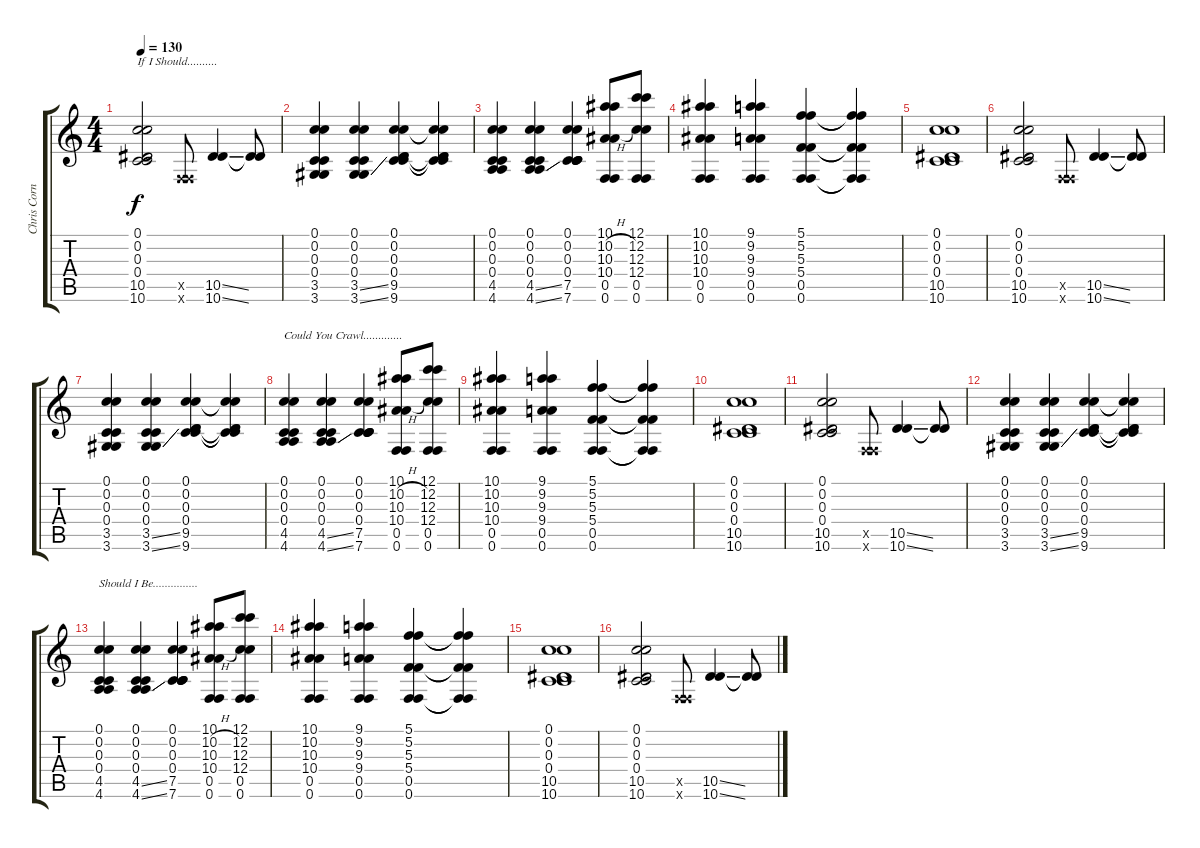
\track ("Chris Cornell" "Chris Corn") {instrument acousticguitarnylon}
\staff {score tabs}
\tuning (C4 C4 C3 C3 F2 F2) {hide}
\ts (4 4)
\tempo 130
\clef g2
\ks c
(0.1 0.2 0.3 0.4 10.5 10.6).2{txt "If I Should.........." dy f} (0.5{x} 0.6{x}).8 (10.5{ss} 10.6{ss}).4 (10.5{t} 10.6{t}).8 |
(0.1 0.2 0.3 0.4 3.5 3.6).4 (0.1 0.2 0.3 0.4 3.5{ss} 3.6{ss}).4 (0.1 0.2 0.3 0.4 9.5 9.6).4 (0.1{t} 0.2{t} 0.3{t} 0.4{t} 9.5{t} 9.6{t}).4 |
(0.1 0.2 0.3 0.4 4.5 4.6).4 (0.1 0.2 0.3 0.4 4.5{ss} 4.6{ss}).4 (0.1 0.2 0.3 0.4 7.5 7.6).4 (10.1{h} 10.2{h} 10.3{h} 10.4{h} 0.5 0.6).8 (12.1 12.2 12.3 12.4 0.5 0.6).8 |
(10.1 10.2 10.3 10.4 0.5 0.6).4 (9.1 9.2 9.3 9.4 0.5 0.6).4 (5.1 5.2 5.3 5.4 0.5 0.6).4 (5.1{t} 5.2{t} 5.3{t} 5.4{t} 0.5{t} 0.6{t}).4 |
(0.1 0.2 0.3 0.4 10.5 10.6).1 |
(0.1 0.2 0.3 0.4 10.5 10.6).2 (0.5{x} 0.6{x}).8 (10.5{ss} 10.6{ss}).4 (10.5{t} 10.6{t}).8 |
(0.1 0.2 0.3 0.4 3.5 3.6).4 (0.1 0.2 0.3 0.4 3.5{ss} 3.6{ss}).4 (0.1 0.2 0.3 0.4 9.5 9.6).4 (0.1{t} 0.2{t} 0.3{t} 0.4{t} 9.5{t} 9.6{t}).4 |
(0.1 0.2 0.3 0.4 4.5 4.6).4{txt "Could You Crawl............."} (0.1 0.2 0.3 0.4 4.5{ss} 4.6{ss}).4 (0.1 0.2 0.3 0.4 7.5 7.6).4 (10.1{h} 10.2{h} 10.3{h} 10.4{h} 0.5 0.6).8 (12.1 12.2 12.3 12.4 0.5 0.6).8 |
(10.1 10.2 10.3 10.4 0.5 0.6).4 (9.1 9.2 9.3 9.4 0.5 0.6).4 (5.1 5.2 5.3 5.4 0.5 0.6).4 (5.1{t} 5.2{t} 5.3{t} 5.4{t} 0.5{t} 0.6{t}).4 |
(0.1 0.2 0.3 0.4 10.5 10.6).1 |
(0.1 0.2 0.3 0.4 10.5 10.6).2 (0.5{x} 0.6{x}).8 (10.5{ss} 10.6{ss}).4 (10.5{t} 10.6{t}).8 |
(0.1 0.2 0.3 0.4 3.5 3.6).4 (0.1 0.2 0.3 0.4 3.5{ss} 3.6{ss}).4 (0.1 0.2 0.3 0.4 9.5 9.6).4 (0.1{t} 0.2{t} 0.3{t} 0.4{t} 9.5{t} 9.6{t}).4 |
(0.1 0.2 0.3 0.4 4.5 4.6).4{txt "Should I Be..............."} (0.1 0.2 0.3 0.4 4.5{ss} 4.6{ss}).4 (0.1 0.2 0.3 0.4 7.5 7.6).4 (10.1{h} 10.2{h} 10.3{h} 10.4{h} 0.5 0.6).8 (12.1 12.2 12.3 12.4 0.5 0.6).8 |
(10.1 10.2 10.3 10.4 0.5 0.6).4 (9.1 9.2 9.3 9.4 0.5 0.6).4 (5.1 5.2 5.3 5.4 0.5 0.6).4 (5.1{t} 5.2{t} 5.3{t} 5.4{t} 0.5{t} 0.6{t}).4 |
(0.1 0.2 0.3 0.4 10.5 10.6).1 |
(0.1 0.2 0.3 0.4 10.5 10.6).2 (0.5{x} 0.6{x}).8 (10.5{ss} 10.6{ss}).4 (10.5{t} 10.6{t}).8
